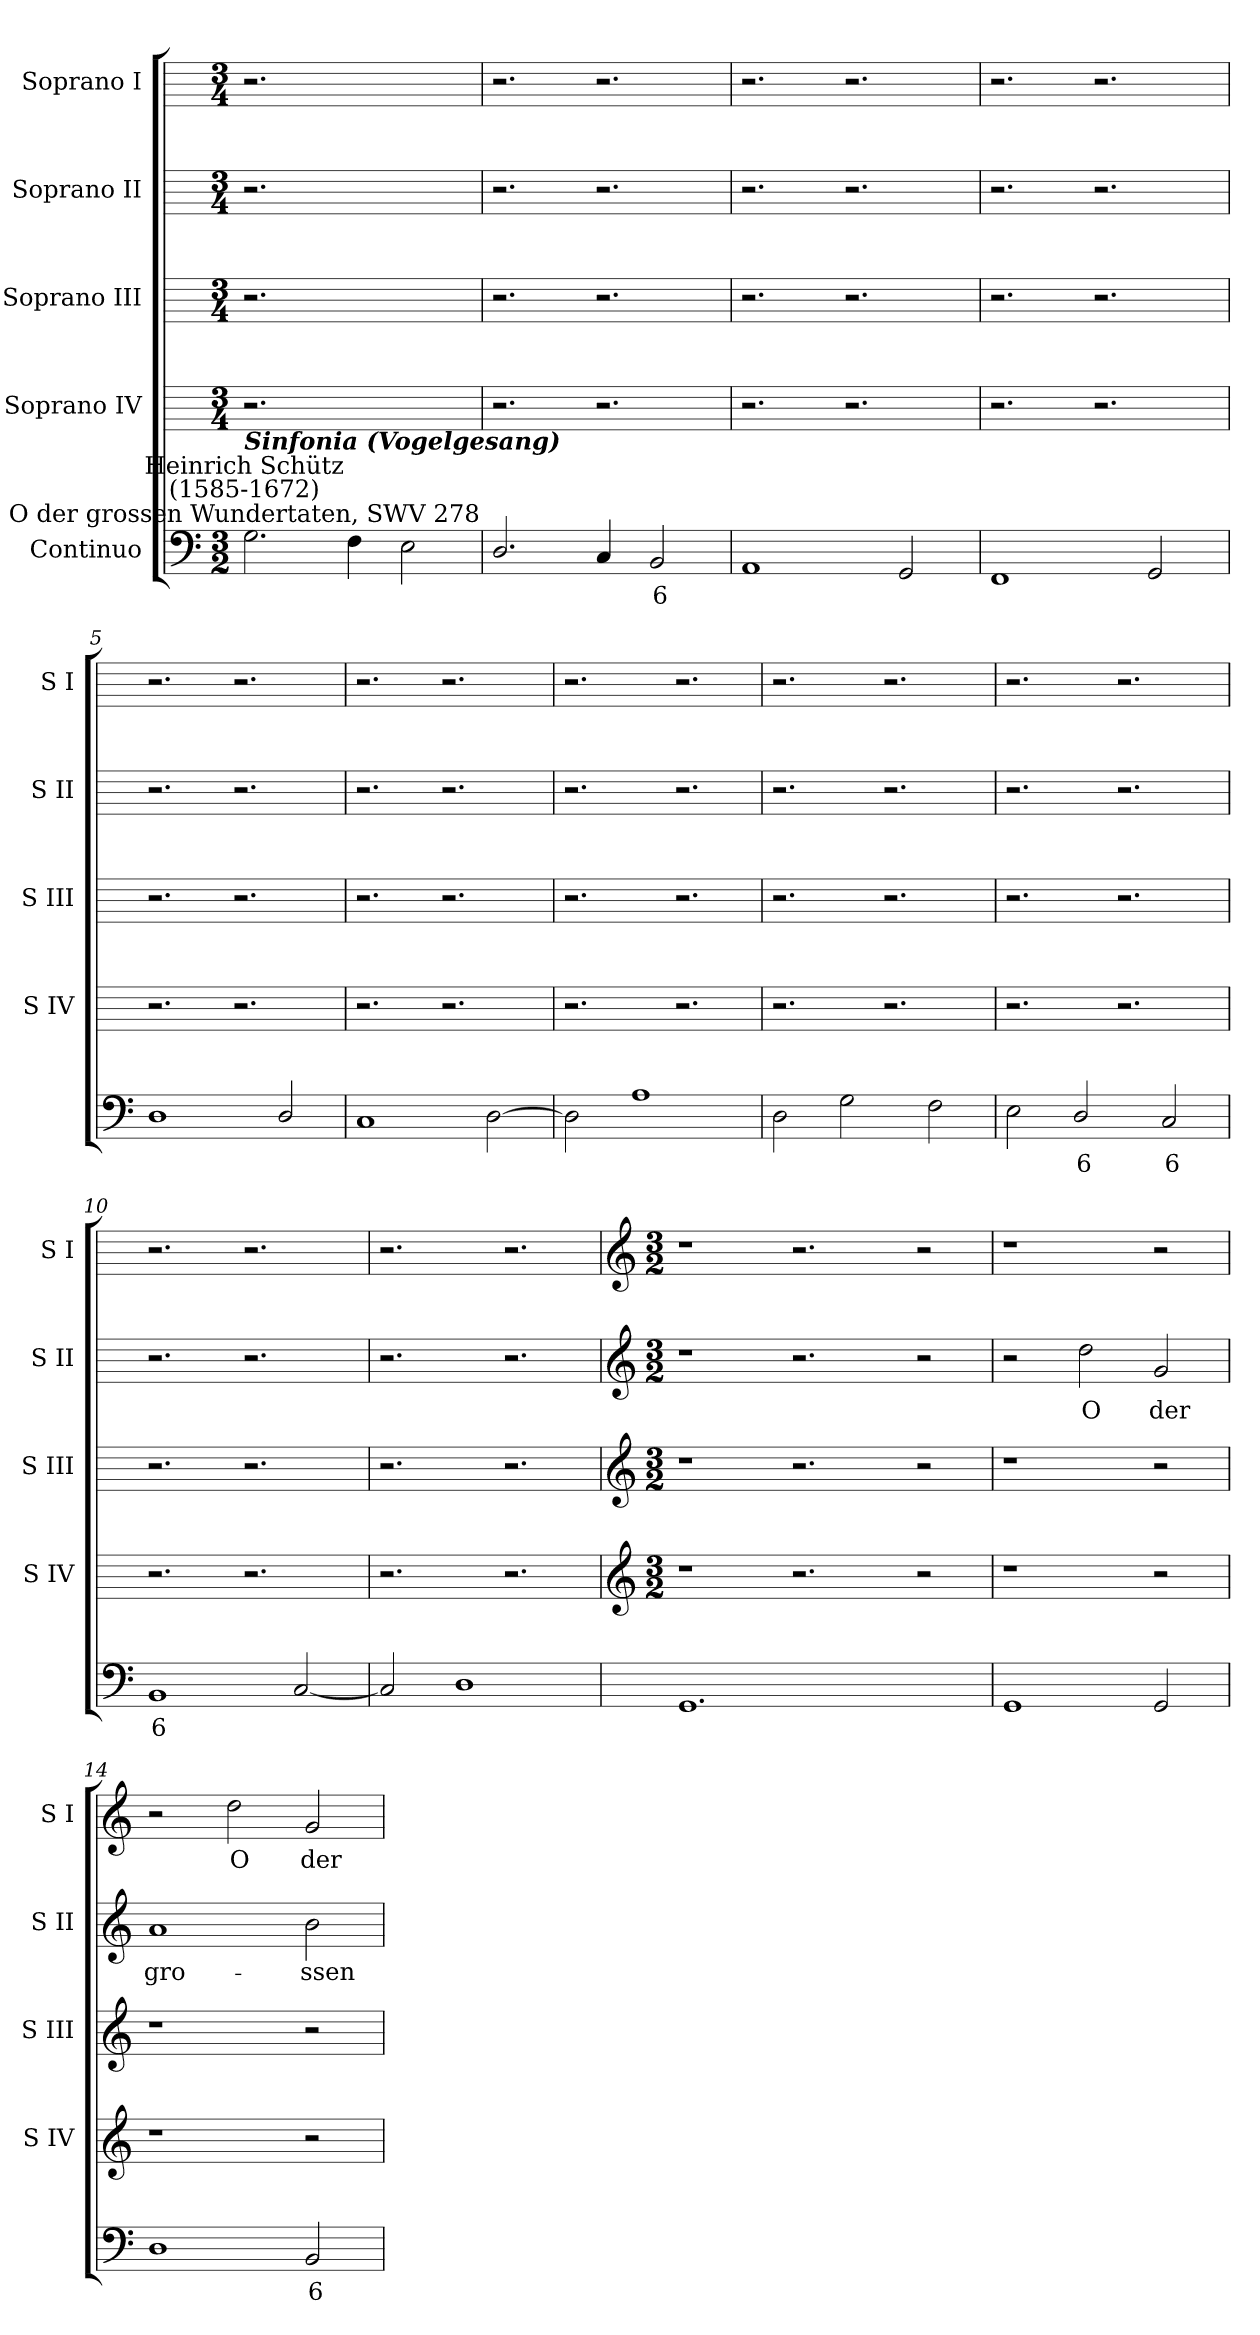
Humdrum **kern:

**kern	**text	**kern	**kern	**kern	**text	**kern	**text
*part5	*part5	*part4	*part3	*part2	*part2	*part1	*part1
*staff5	*staff5	*staff4	*staff3	*staff2	*staff2	*staff1	*staff1
*I"Continuo	*	*I"Soprano IV	*I"Soprano III	*I"Soprano II	*	*I"Soprano I	*
*	*	*I'S IV	*I'S III	*I'S II	*	*I'S I	*
*clefF4	*	*	*	*	*	*	*
*k[]	*	*	*	*	*	*	*
*C:	*	*	*	*	*	*	*
*M3/2	*	*M3/4	*M3/4	*M3/4	*	*M3/4	*
=1	=1	=1	=1	=1	=1	=1	=1
!LO:TX:a:cj:t=O der grossen Wundertaten, SWV 278	!	!	!	!	!	!	!
!LO:TX:a:cj:t=Heinrich Schütz\n(1585-1672)	!	!	!	!	!	!	!
!LO:TX:a:Bi:t=Sinfonia (Vogelgesang)	!	!	!	!	!	!	!
2.G	.	2.r	2.r	2.r	.	2.r	.
4F	.	2.ryy	2.ryy	2.ryy	.	2.ryy	.
2E	.	.	.	.	.	.	.
=2	=2	=2	=2	=2	=2	=2	=2
2.D/	.	2.r	2.r	2.r	.	2.r	.
4C	.	2.r	2.r	2.r	.	2.r	.
!	!LO:LY:b	!	!	!	!	!	!
2BB	6	.	.	.	.	.	.
=3	=3	=3	=3	=3	=3	=3	=3
1AA	.	2.r	2.r	2.r	.	2.r	.
.	.	2.r	2.r	2.r	.	2.r	.
2GG	.	.	.	.	.	.	.
=4	=4	=4	=4	=4	=4	=4	=4
1FF	.	2.r	2.r	2.r	.	2.r	.
.	.	2.r	2.r	2.r	.	2.r	.
2GG	.	.	.	.	.	.	.
=5	=5	=5	=5	=5	=5	=5	=5
1D	.	2.r	2.r	2.r	.	2.r	.
.	.	2.r	2.r	2.r	.	2.r	.
2D/	.	.	.	.	.	.	.
=6	=6	=6	=6	=6	=6	=6	=6
1C	.	2.r	2.r	2.r	.	2.r	.
.	.	2.r	2.r	2.r	.	2.r	.
[2D	.	.	.	.	.	.	.
=7	=7	=7	=7	=7	=7	=7	=7
2D]	.	2.r	2.r	2.r	.	2.r	.
1A	.	.	.	.	.	.	.
.	.	2.r	2.r	2.r	.	2.r	.
=8	=8	=8	=8	=8	=8	=8	=8
2D	.	2.r	2.r	2.r	.	2.r	.
2G	.	.	.	.	.	.	.
.	.	2.r	2.r	2.r	.	2.r	.
2F	.	.	.	.	.	.	.
=9	=9	=9	=9	=9	=9	=9	=9
2E	.	2.r	2.r	2.r	.	2.r	.
!	!LO:LY:b	!	!	!	!	!	!
2D/	6	.	.	.	.	.	.
.	.	2.r	2.r	2.r	.	2.r	.
!	!LO:LY:b	!	!	!	!	!	!
2C	6	.	.	.	.	.	.
=10	=10	=10	=10	=10	=10	=10	=10
!	!LO:LY:b	!	!	!	!	!	!
1BB	6	2.r	2.r	2.r	.	2.r	.
.	.	2.r	2.r	2.r	.	2.r	.
[2C	.	.	.	.	.	.	.
=11	=11	=11	=11	=11	=11	=11	=11
2C]	.	2.r	2.r	2.r	.	2.r	.
1D	.	.	.	.	.	.	.
.	.	2.r	2.r	2.r	.	2.r	.
!!LO:LB:g=z
=12	=12	=12	=12	=12	=12	=12	=12
*	*	*clefG2	*clefG2	*clefG2	*	*clefG2	*
*	*	*k[]	*k[]	*k[]	*	*k[]	*
*	*	*C:	*C:	*C:	*	*C:	*
*	*	*M3/2	*M3/2	*M3/2	*	*M3/2	*
1.GG	.	1r	1r	1r	.	1r	.
.	.	2.r	2.r	2.r	.	2.r	.
2.ryy	.	.	.	.	.	.	.
.	.	2r	2r	2r	.	2r	.
=13	=13	=13	=13	=13	=13	=13	=13
1GG	.	1r	1r	2r	.	1r	.
!	!	!	!	!	!LO:LY:b	!	!
.	.	.	.	2dd	O	.	.
!	!	!	!	!	!LO:LY:b	!	!
2GG	.	2r	2r	2g	der	2r	.
=14	=14	=14	=14	=14	=14	=14	=14
!	!	!	!	!	!LO:LY:b	!	!
1D	.	1r	1r	1a	gro-	2r	.
!	!	!	!	!	!	!	!LO:LY:b
.	.	.	.	.	.	2dd	O
!	!LO:LY:b	!	!	!	!LO:LY:b	!	!LO:LY:b
2BB	6	2r	2r	2b	-ssen	2g	der
=	=	=	=	=	=	=	=
*-	*-	*-	*-	*-	*-	*-	*-
